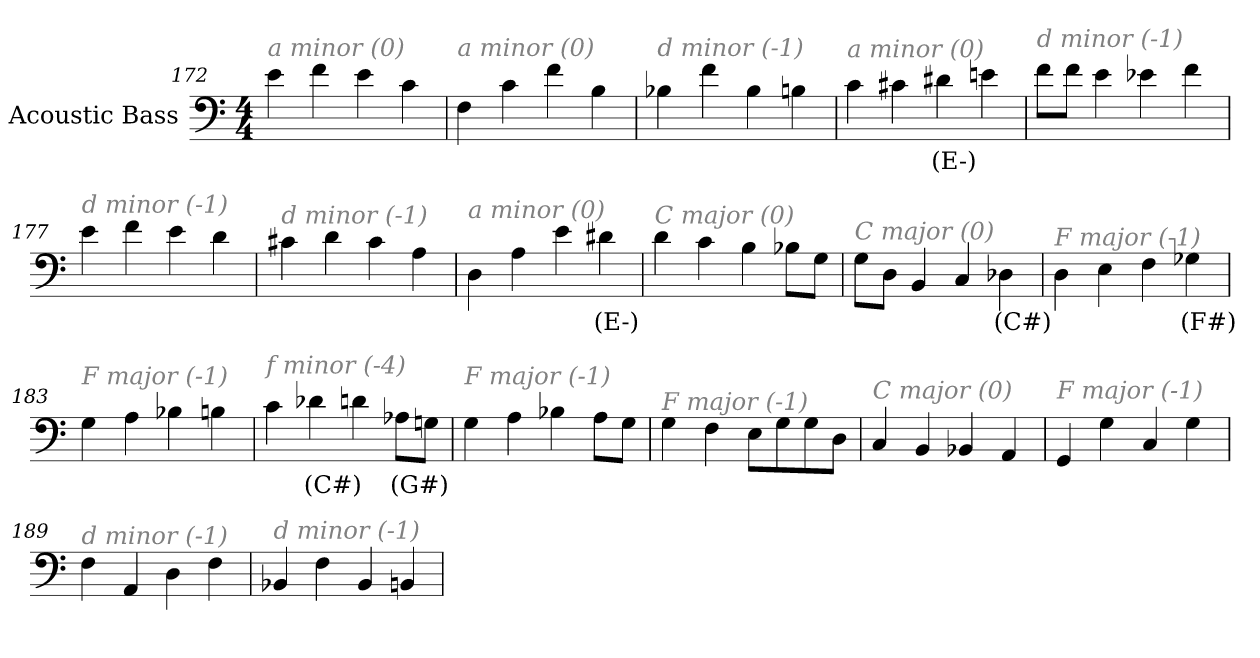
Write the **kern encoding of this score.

**kern	**text
*part1	*part1
*staff1	*staff1
*I"Acoustic Bass	*
*clefF4	*
*ITrd7c12	*
*k[]	*
*C:	*
*M4/4	*
=172	=172
!LO:TX:i:color=#808080:t=a minor (0)	!
4E	.
4F	.
4E	.
4C	.
=173	=173
!LO:TX:i:color=#808080:t=a minor (0)	!
4FF	.
4C	.
4F	.
4BB	.
=174	=174
!LO:TX:i:color=#808080:t=d minor (-1)	!
4BB-X	.
4F	.
4BB-	.
4BBn	.
=175	=175
!LO:TX:i:color=#808080:t=a minor (0)	!
4C	.
4C#X	.
4D#Xi	(E-)
4En	.
=176	=176
!LO:TX:i:color=#808080:t=d minor (-1)	!
8FL	.
8FJ	.
4E	.
4E-X	.
4F	.
=177	=177
!LO:TX:i:color=#808080:t=d minor (-1)	!
4E	.
4F	.
4E	.
4D	.
=178	=178
!LO:TX:i:color=#808080:t=d minor (-1)	!
4C#X	.
4D	.
4C#	.
4AA	.
=179	=179
!LO:TX:i:color=#808080:t=a minor (0)	!
4DD	.
4AA	.
4E	.
4D#Xi	(E-)
=180	=180
!LO:TX:i:color=#808080:t=C major (0)	!
4D	.
4C	.
4BB	.
8BB-XL	.
8GGJ	.
=181	=181
!LO:TX:i:color=#808080:t=C major (0)	!
8GGL	.
8DDJ	.
4BBB	.
4CC	.
4DD-Xi	(C#)
=182	=182
!LO:TX:i:color=#808080:t=F major (-1)	!
4DD	.
4EE	.
4FF	.
4GG-Xi	(F#)
=183	=183
!LO:TX:i:color=#808080:t=F major (-1)	!
4GG	.
4AA	.
4BB-X	.
4BBn	.
=184	=184
!LO:TX:i:color=#808080:t=f minor (-4)	!
4C	.
4D-Xi	(C#)
4D	.
8AA-XiL	(G#)
8GGnJ	.
=185	=185
!LO:TX:i:color=#808080:t=F major (-1)	!
4GG	.
4AA	.
4BB-X	.
8AAL	.
8GGJ	.
=186	=186
!LO:TX:i:color=#808080:t=F major (-1)	!
4GG	.
4FF	.
8EEL	.
8GG	.
8GG	.
8DDJ	.
=187	=187
!LO:TX:i:color=#808080:t=C major (0)	!
4CC	.
4BBB	.
4BBB-X	.
4AAA	.
=188	=188
!LO:TX:i:color=#808080:t=F major (-1)	!
4GGG	.
4GG	.
4CC	.
4GG	.
=189	=189
!LO:TX:i:color=#808080:t=d minor (-1)	!
4FF	.
4AAA	.
4DD	.
4FF	.
=190	=190
!LO:TX:i:color=#808080:t=d minor (-1)	!
4BBB-X	.
4FF	.
4BBB-	.
4BBBn	.
=	=
*-	*-
